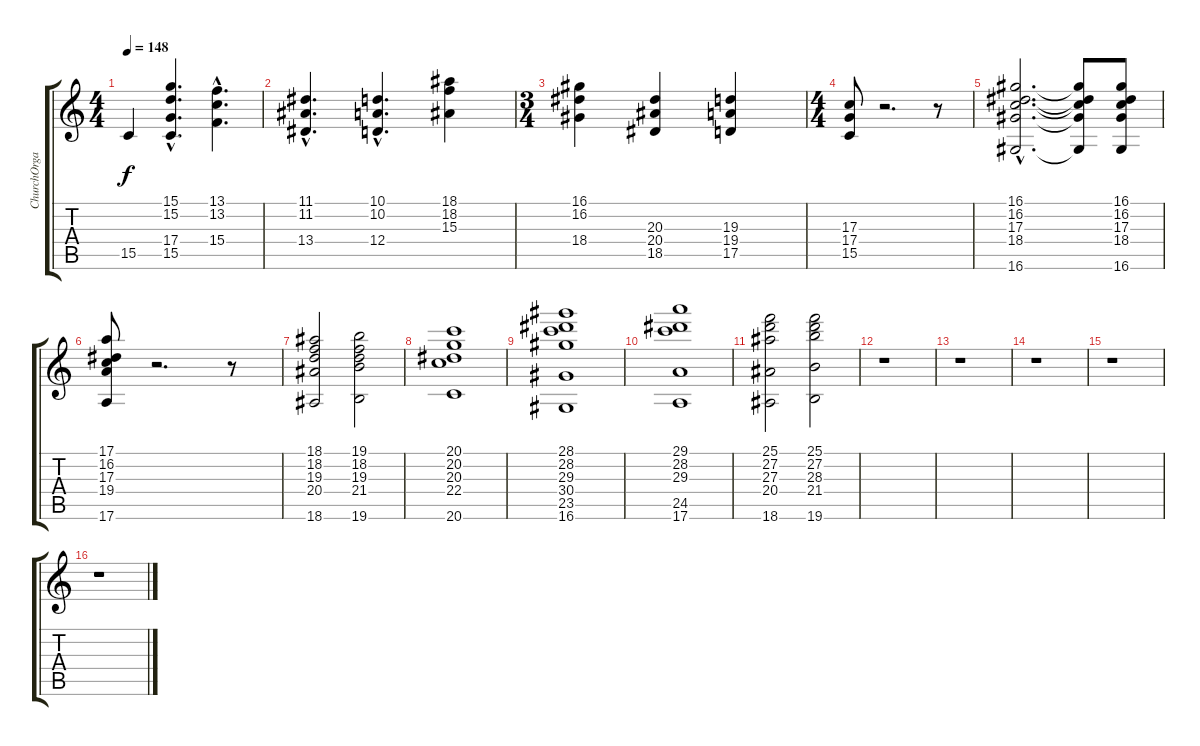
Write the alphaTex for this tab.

\track ("ChurchOrgan" "ChurchOrga") {instrument churchorgan}
\staff {score tabs}
\tuning (E4 B3 G3 D3 A2 E2) {hide}
\ts (4 4)
\tempo 148
\clef g2
\ks c
15.5.4{dy f} (15.1{hac} 15.2{hac} 17.4{hac} 15.5{hac}).4{d} (13.1{hac} 13.2{hac} 15.4{hac}).4{d} |
(11.1{hac} 11.2{hac} 13.4{hac}).4{d} (10.1{hac} 10.2{hac} 12.4{hac}).4{d} (18.1 18.2 15.3).4 |
\ts (3 4)
(16.1 16.2 18.4).4 (20.3 20.4 18.5).4 (19.3 19.4 17.5).4 |
\ts (4 4)
(17.3 17.4 15.5).8 r.2{d} r.8 |
(16.1{hac} 16.2{hac} 17.3{hac} 18.4{hac} 16.6{hac}).2{d} (16.1{t} 16.2{t} 17.3{t} 18.4{t} 16.6{t}).8 (16.1 16.2 17.3 18.4 16.6).8 |
(17.1 16.2 17.3 19.4 17.6).8 r.2{d} r.8 |
(18.1 18.2 19.3 20.4 18.6).2 (19.1 18.2 19.3 21.4 19.6).2 |
(20.1 20.2 20.3 22.4 20.6).1 |
(28.1 28.2 29.3 30.4 23.5 16.6).1 |
(29.1 28.2 29.3 24.5 17.6).1 |
(25.1 27.2 27.3 20.4 18.6).2 (25.1 27.2 28.3 21.4 19.6).2 |
r.1 |
r.1 |
r.1 |
r.1 |
r.1
